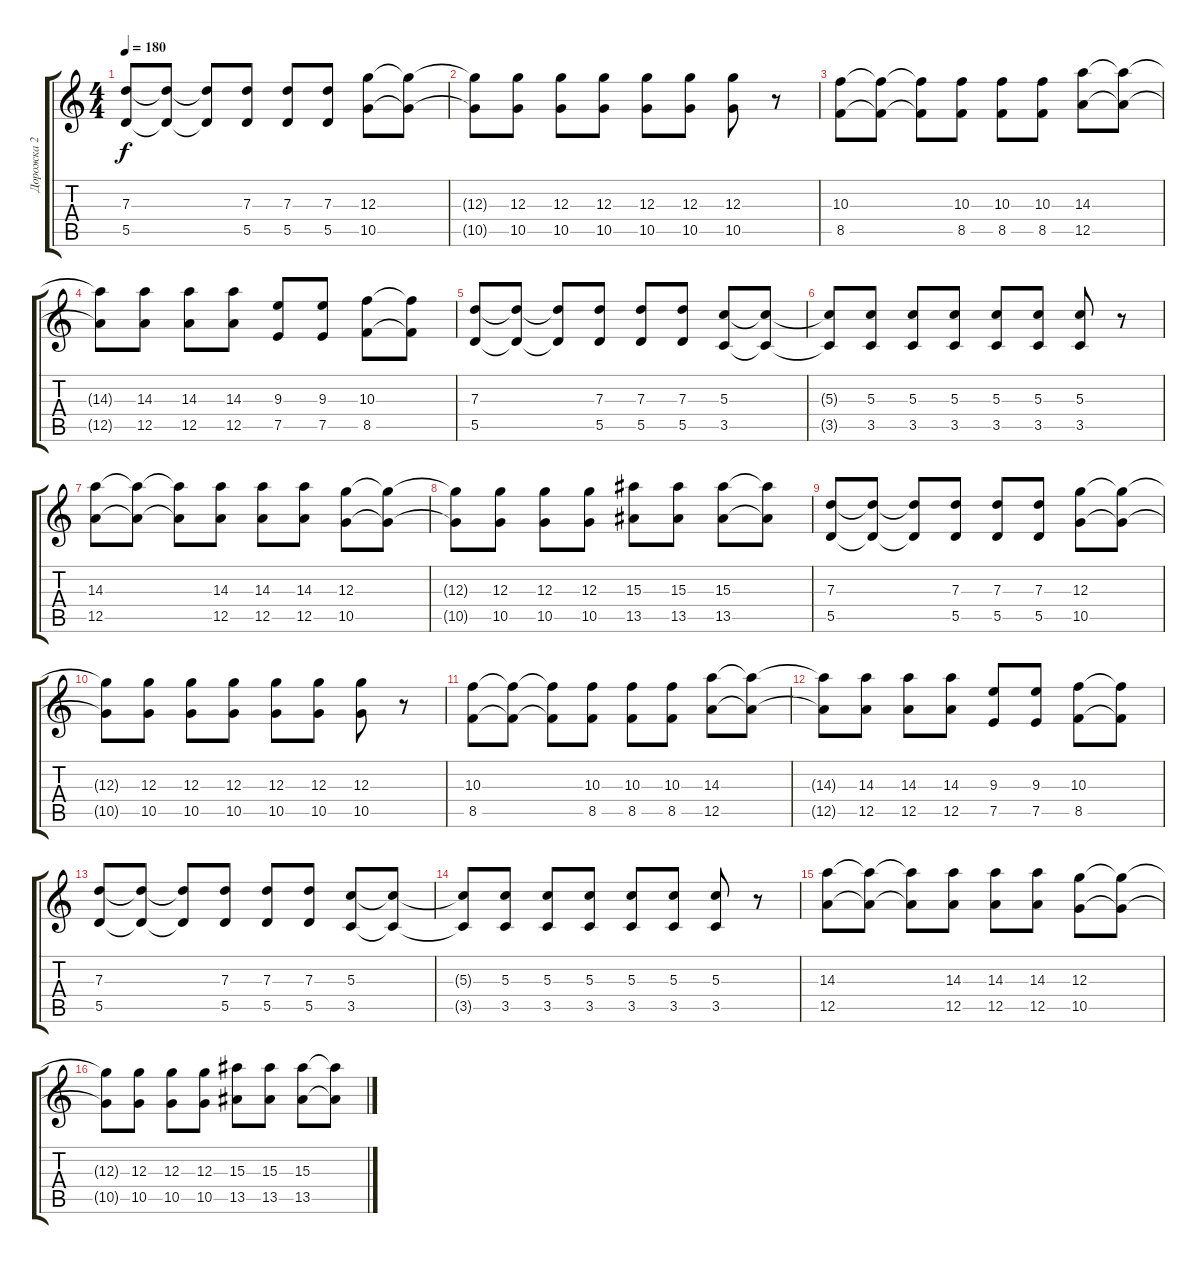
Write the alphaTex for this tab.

\track ("Дорожка 2" "Дорожка 2") {instrument distortionguitar}
\staff {score tabs}
\tuning (E4 B3 G3 D3 A2 D2) {hide}
\ts (4 4)
\tempo 180
\clef g2
\ks c
(7.3 5.5).8{dy f} (7.3{t} 5.5{t}).8 (7.3{t} 5.5{t}).8 (7.3 5.5).8 (7.3 5.5).8 (7.3 5.5).8 (12.3 10.5).8 (12.3{t} 10.5{t}).8 |
(12.3{t} 10.5{t}).8 (12.3 10.5).8 (12.3 10.5).8 (12.3 10.5).8 (12.3 10.5).8 (12.3 10.5).8 (12.3 10.5).8 r.8 |
(10.3 8.5).8 (10.3{t} 8.5{t}).8 (10.3{t} 8.5{t}).8 (10.3 8.5).8 (10.3 8.5).8 (10.3 8.5).8 (14.3 12.5).8 (14.3{t} 12.5{t}).8 |
(14.3{t} 12.5{t}).8 (14.3 12.5).8 (14.3 12.5).8 (14.3 12.5).8 (9.3 7.5).8 (9.3 7.5).8 (10.3 8.5).8 (10.3{t} 8.5{t}).8 |
(7.3 5.5).8 (7.3{t} 5.5{t}).8 (7.3{t} 5.5{t}).8 (7.3 5.5).8 (7.3 5.5).8 (7.3 5.5).8 (5.3 3.5).8 (5.3{t} 3.5{t}).8 |
(5.3{t} 3.5{t}).8 (5.3 3.5).8 (5.3 3.5).8 (5.3 3.5).8 (5.3 3.5).8 (5.3 3.5).8 (5.3 3.5).8 r.8 |
(14.3 12.5).8 (14.3{t} 12.5{t}).8 (14.3{t} 12.5{t}).8 (14.3 12.5).8 (14.3 12.5).8 (14.3 12.5).8 (12.3 10.5).8 (12.3{t} 10.5{t}).8 |
(12.3{t} 10.5{t}).8 (12.3 10.5).8 (12.3 10.5).8 (12.3 10.5).8 (15.3 13.5).8 (15.3 13.5).8 (15.3 13.5).8 (15.3{t} 13.5{t}).8 |
(7.3 5.5).8 (7.3{t} 5.5{t}).8 (7.3{t} 5.5{t}).8 (7.3 5.5).8 (7.3 5.5).8 (7.3 5.5).8 (12.3 10.5).8 (12.3{t} 10.5{t}).8 |
(12.3{t} 10.5{t}).8 (12.3 10.5).8 (12.3 10.5).8 (12.3 10.5).8 (12.3 10.5).8 (12.3 10.5).8 (12.3 10.5).8 r.8 |
(10.3 8.5).8 (10.3{t} 8.5{t}).8 (10.3{t} 8.5{t}).8 (10.3 8.5).8 (10.3 8.5).8 (10.3 8.5).8 (14.3 12.5).8 (14.3{t} 12.5{t}).8 |
(14.3{t} 12.5{t}).8 (14.3 12.5).8 (14.3 12.5).8 (14.3 12.5).8 (9.3 7.5).8 (9.3 7.5).8 (10.3 8.5).8 (10.3{t} 8.5{t}).8 |
(7.3 5.5).8 (7.3{t} 5.5{t}).8 (7.3{t} 5.5{t}).8 (7.3 5.5).8 (7.3 5.5).8 (7.3 5.5).8 (5.3 3.5).8 (5.3{t} 3.5{t}).8 |
(5.3{t} 3.5{t}).8 (5.3 3.5).8 (5.3 3.5).8 (5.3 3.5).8 (5.3 3.5).8 (5.3 3.5).8 (5.3 3.5).8 r.8 |
(14.3 12.5).8 (14.3{t} 12.5{t}).8 (14.3{t} 12.5{t}).8 (14.3 12.5).8 (14.3 12.5).8 (14.3 12.5).8 (12.3 10.5).8 (12.3{t} 10.5{t}).8 |
(12.3{t} 10.5{t}).8 (12.3 10.5).8 (12.3 10.5).8 (12.3 10.5).8 (15.3 13.5).8 (15.3 13.5).8 (15.3 13.5).8 (15.3{t} 13.5{t}).8
